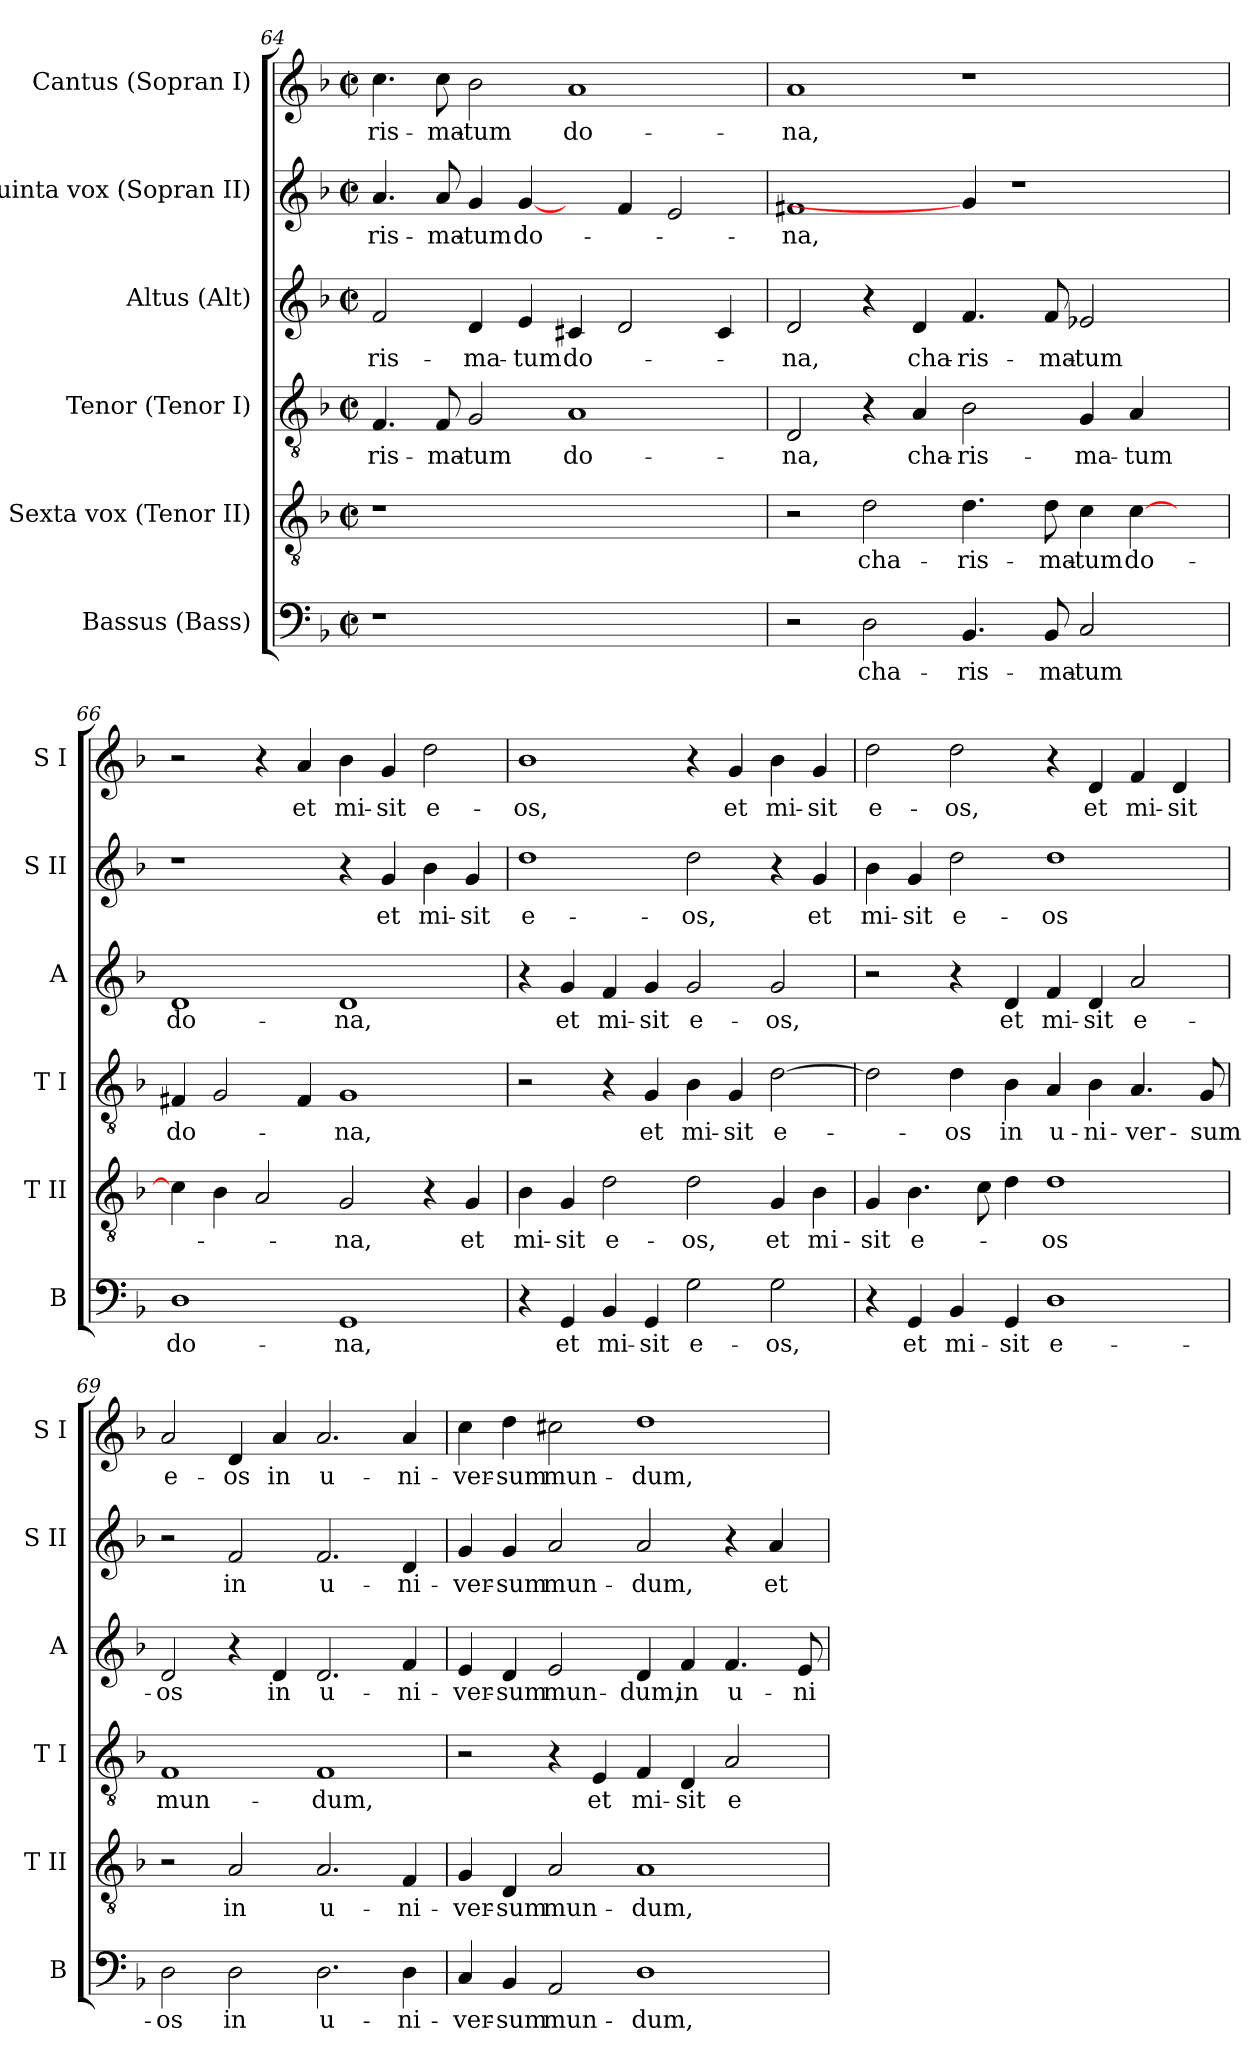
**kern	**text	**kern	**text	**kern	**text	**kern	**text	**kern	**text	**kern	**text
*part6	*part6	*part5	*part5	*part4	*part4	*part3	*part3	*part2	*part2	*part1	*part1
*staff6	*staff6	*staff5	*staff5	*staff4	*staff4	*staff3	*staff3	*staff2	*staff2	*staff1	*staff1
*I"Bassus (Bass)	*	*I"Sexta vox (Tenor II)	*	*I"Tenor (Tenor I)	*	*I"Altus (Alt)	*	*I"Quinta vox (Sopran II)	*	*I"Cantus (Sopran I)	*
*I'B	*	*I'T II	*	*I'T I	*	*I'A	*	*I'S II	*	*I'S I	*
!!LO:LB:g=z
*clefF4	*	*clefGv2	*	*clefGv2	*	*clefG2	*	*clefG2	*	*clefG2	*
*k[b-]	*	*k[b-]	*	*k[b-]	*	*k[b-]	*	*k[b-]	*	*k[b-]	*
*F:	*	*F:	*	*F:	*	*F:	*	*F:	*	*F:	*
*M2/2	*	*M2/2	*	*M2/2	*	*M2/2	*	*M2/2	*	*M2/2	*
*met(c|)	*	*met(c|)	*	*met(c|)	*	*met(c|)	*	*met(c|)	*	*met(c|)	*
=64	=64	=64	=64	=64	=64	=64	=64	=64	=64	=64	=64
!	!	!	!	!	!LO:LY:b	!	!LO:LY:b	!	!LO:LY:b	!	!LO:LY:b
1r	.	1r	.	4.F/	-ris-	2f/	-ris-	4.a/	-ris-	4.cc\	-ris-
!	!	!	!	!	!LO:LY:b	!	!	!	!LO:LY:b	!	!LO:LY:b
.	.	.	.	8F/	-ma-	.	.	8a/	-ma-	8cc\	-ma-
!	!	!	!	!	!LO:LY:b	!	!LO:LY:b	!	!LO:LY:b	!	!LO:LY:b
.	.	.	.	2G/	-tum	4d/	-ma-	4g/	-tum	2b-\	-tum
!	!	!	!	!	!	!	!LO:LY:b	!	!LO:LY:b	!	!
.	.	.	.	.	.	4e/	-tum	[4g/	do-	.	.
!	!	!	!	!	!LO:LY:b	!	!LO:LY:b	!	!	!	!LO:LY:b
1ryy	.	1ryy	.	1A	do-	4c#X/	do-	4ryy	.	1a	do-
.	.	.	.	.	.	2d/	.	4f/	.	.	.
.	.	.	.	.	.	.	.	2e/	.	.	.
.	.	.	.	.	.	4c#/	.	.	.	.	.
!!LO:PB:g=z
=65	=65	=65	=65	=65	=65	=65	=65	=65	=65	=65	=65
!	!	!	!	!	!LO:LY:b	!	!LO:LY:b	!	!LO:LY:b	!	!LO:LY:b
2r	.	2r	.	2D/	-na,	2d/	-na,	1f#X	-na,	1a	-na,
!	!LO:LY:b	!	!LO:LY:b	!	!	!	!	!	!	!	!
2D\	cha-	2d\	cha-	4r	.	4r	.	.	.	.	.
!	!	!	!	!	!LO:LY:b	!	!LO:LY:b	!	!	!	!
.	.	.	.	4A/	cha-	4d/	cha-	.	.	.	.
!	!LO:LY:b	!	!LO:LY:b	!	!LO:LY:b	!	!LO:LY:b	!	!	!	!
4.BB-/	-ris-	4.d\	-ris-	2B-\	-ris-	4.f/	-ris-	4g/]	.	1r	.
.	.	.	.	.	.	.	.	1r	.	.	.
!	!LO:LY:b	!	!LO:LY:b	!	!	!	!LO:LY:b	!	!	!	!
8BB-/	-ma-	8d\	-ma-	.	.	8f/	-ma-	.	.	.	.
!	!LO:LY:b	!	!LO:LY:b	!	!LO:LY:b	!	!LO:LY:b	!	!	!	!
2C/	-tum	4c\	-tum	4G/	-ma-	2e-X/	-tum	.	.	.	.
!	!	!	!LO:LY:b	!	!LO:LY:b	!	!	!	!	!	!
.	.	[4c\	do-	4A/	-tum	.	.	.	.	.	.
4ryy	.	4ryy	.	4ryy	.	4ryy	.	.	.	4ryy	.
=66	=66	=66	=66	=66	=66	=66	=66	=66	=66	=66	=66
!	!LO:LY:b	!	!	!	!LO:LY:b	!	!LO:LY:b	!	!	!	!
1D	do-	4c\]	.	4F#X/	do-	1d	do-	1r	.	2r	.
.	.	4B-\	.	2G/	.	.	.	.	.	.	.
.	.	2A/	.	.	.	.	.	.	.	4r	.
!	!	!	!	!	!	!	!	!	!	!	!LO:LY:b
.	.	.	.	4F#/	.	.	.	.	.	4a/	et
!	!LO:LY:b	!	!LO:LY:b	!	!LO:LY:b	!	!LO:LY:b	!	!	!	!LO:LY:b
1GG	-na,	2G/	-na,	1G	-na,	1d	-na,	4r	.	4b-\	mi-
!	!	!	!	!	!	!	!	!	!LO:LY:b	!	!LO:LY:b
.	.	.	.	.	.	.	.	4g/	et	4g/	-sit
!	!	!	!	!	!	!	!	!	!LO:LY:b	!	!LO:LY:b
.	.	4r	.	.	.	.	.	4b-\	mi-	2dd\	e-
!	!	!	!LO:LY:b	!	!	!	!	!	!LO:LY:b	!	!
.	.	4G/	et	.	.	.	.	4g/	-sit	.	.
=67	=67	=67	=67	=67	=67	=67	=67	=67	=67	=67	=67
!	!	!	!LO:LY:b	!	!	!	!	!	!LO:LY:b	!	!LO:LY:b
4r	.	4B-\	mi-	2r	.	4r	.	1dd	e-	1b-	-os,
!	!LO:LY:b	!	!LO:LY:b	!	!	!	!LO:LY:b	!	!	!	!
4GG/	et	4G/	-sit	.	.	4g/	et	.	.	.	.
!	!LO:LY:b	!	!LO:LY:b	!	!	!	!LO:LY:b	!	!	!	!
4BB-/	mi-	2d\	e-	4r	.	4f/	mi-	.	.	.	.
!	!LO:LY:b	!	!	!	!LO:LY:b	!	!LO:LY:b	!	!	!	!
4GG/	-sit	.	.	4G/	et	4g/	-sit	.	.	.	.
!	!LO:LY:b	!	!LO:LY:b	!	!LO:LY:b	!	!LO:LY:b	!	!LO:LY:b	!	!
2G\	e-	2d\	-os,	4B-\	mi-	2g/	e-	2dd\	-os,	4r	.
!	!	!	!	!	!LO:LY:b	!	!	!	!	!	!LO:LY:b
.	.	.	.	4G/	-sit	.	.	.	.	4g/	et
!	!LO:LY:b	!	!LO:LY:b	!	!LO:LY:b	!	!LO:LY:b	!	!	!	!LO:LY:b
2G\	-os,	4G/	et	[2d\	e-	2g/	-os,	4r	.	4b-\	mi-
!	!	!	!LO:LY:b	!	!	!	!	!	!LO:LY:b	!	!LO:LY:b
.	.	4B-\	mi-	.	.	.	.	4g/	et	4g/	-sit
!!LO:LB:g=z
=68	=68	=68	=68	=68	=68	=68	=68	=68	=68	=68	=68
!	!	!	!LO:LY:b	!	!	!	!	!	!LO:LY:b	!	!LO:LY:b
4r	.	4G/	-sit	2d\]	.	2r	.	4b-\	mi-	2dd\	e-
!	!LO:LY:b	!	!LO:LY:b	!	!	!	!	!	!LO:LY:b	!	!
4GG/	et	4.B-\	e-	.	.	.	.	4g/	-sit	.	.
!	!LO:LY:b	!	!	!	!LO:LY:b	!	!	!	!LO:LY:b	!	!LO:LY:b
4BB-/	mi-	.	.	4d\	-os	4r	.	2dd\	e-	2dd\	-os,
.	.	8c\	.	.	.	.	.	.	.	.	.
!	!LO:LY:b	!	!	!	!LO:LY:b	!	!LO:LY:b	!	!	!	!
4GG/	-sit	4d\	.	4B-\	in	4d/	et	.	.	.	.
!	!LO:LY:b	!	!LO:LY:b	!	!LO:LY:b	!	!LO:LY:b	!	!LO:LY:b	!	!
1D	e-	1d	-os	4A/	u-	4f/	mi-	1dd	-os	4r	.
!	!	!	!	!	!LO:LY:b	!	!LO:LY:b	!	!	!	!LO:LY:b
.	.	.	.	4B-\	-ni-	4d/	-sit	.	.	4d/	et
!	!	!	!	!	!LO:LY:b	!	!LO:LY:b	!	!	!	!LO:LY:b
.	.	.	.	4.A/	-ver-	2a/	e-	.	.	4f/	mi-
!	!	!	!	!	!	!	!	!	!	!	!LO:LY:b
.	.	.	.	.	.	.	.	.	.	4d/	-sit
!	!	!	!	!	!LO:LY:b	!	!	!	!	!	!
.	.	.	.	8G/	-sum	.	.	.	.	.	.
=69	=69	=69	=69	=69	=69	=69	=69	=69	=69	=69	=69
!	!LO:LY:b	!	!	!	!LO:LY:b	!	!LO:LY:b	!	!	!	!LO:LY:b
2D\	-os	2r	.	1F	mun-	2d/	-os	2r	.	2a/	e-
!	!LO:LY:b	!	!LO:LY:b	!	!	!	!	!	!LO:LY:b	!	!LO:LY:b
2D\	in	2A/	in	.	.	4r	.	2f/	in	4d/	-os
!	!	!	!	!	!	!	!LO:LY:b	!	!	!	!LO:LY:b
.	.	.	.	.	.	4d/	in	.	.	4a/	in
!	!LO:LY:b	!	!LO:LY:b	!	!LO:LY:b	!	!LO:LY:b	!	!LO:LY:b	!	!LO:LY:b
2.D\	u-	2.A/	u-	1F	-dum,	2.d/	u-	2.f/	u-	2.a/	u-
!	!LO:LY:b	!	!LO:LY:b	!	!	!	!LO:LY:b	!	!LO:LY:b	!	!LO:LY:b
4D\	-ni-	4F/	-ni-	.	.	4f/	-ni-	4d/	-ni-	4a/	-ni-
!!LO:PB:g=z
=70	=70	=70	=70	=70	=70	=70	=70	=70	=70	=70	=70
!	!LO:LY:b	!	!LO:LY:b	!	!	!	!LO:LY:b	!	!LO:LY:b	!	!LO:LY:b
4C/	-ver-	4G/	-ver-	2r	.	4e/	-ver-	4g/	-ver-	4cc\	-ver-
!	!LO:LY:b	!	!LO:LY:b	!	!	!	!LO:LY:b	!	!LO:LY:b	!	!LO:LY:b
4BB-/	-sum	4D/	-sum	.	.	4d/	-sum	4g/	-sum	4dd\	-sum
!	!LO:LY:b	!	!LO:LY:b	!	!	!	!LO:LY:b	!	!LO:LY:b	!	!LO:LY:b
2AA/	mun-	2A/	mun-	4r	.	2e/	mun-	2a/	mun-	2cc#X\	mun-
!	!	!	!	!	!LO:LY:b	!	!	!	!	!	!
.	.	.	.	4E/	et	.	.	.	.	.	.
!	!LO:LY:b	!	!LO:LY:b	!	!LO:LY:b	!	!LO:LY:b	!	!LO:LY:b	!	!LO:LY:b
1D	-dum,	1A	-dum,	4F/	mi-	4d/	-dum,	2a/	-dum,	1dd	-dum,
!	!	!	!	!	!LO:LY:b	!	!LO:LY:b	!	!	!	!
.	.	.	.	4D/	-sit	4f/	in	.	.	.	.
!	!	!	!	!	!LO:LY:b	!	!LO:LY:b	!	!	!	!
.	.	.	.	2A/	e-	4.f/	u-	4r	.	.	.
!	!	!	!	!	!	!	!	!	!LO:LY:b	!	!
.	.	.	.	.	.	.	.	4a/	et	.	.
!	!	!	!	!	!	!	!LO:LY:b	!	!	!	!
.	.	.	.	.	.	8e/	-ni-	.	.	.	.
=	=	=	=	=	=	=	=	=	=	=	=
*-	*-	*-	*-	*-	*-	*-	*-	*-	*-	*-	*-
